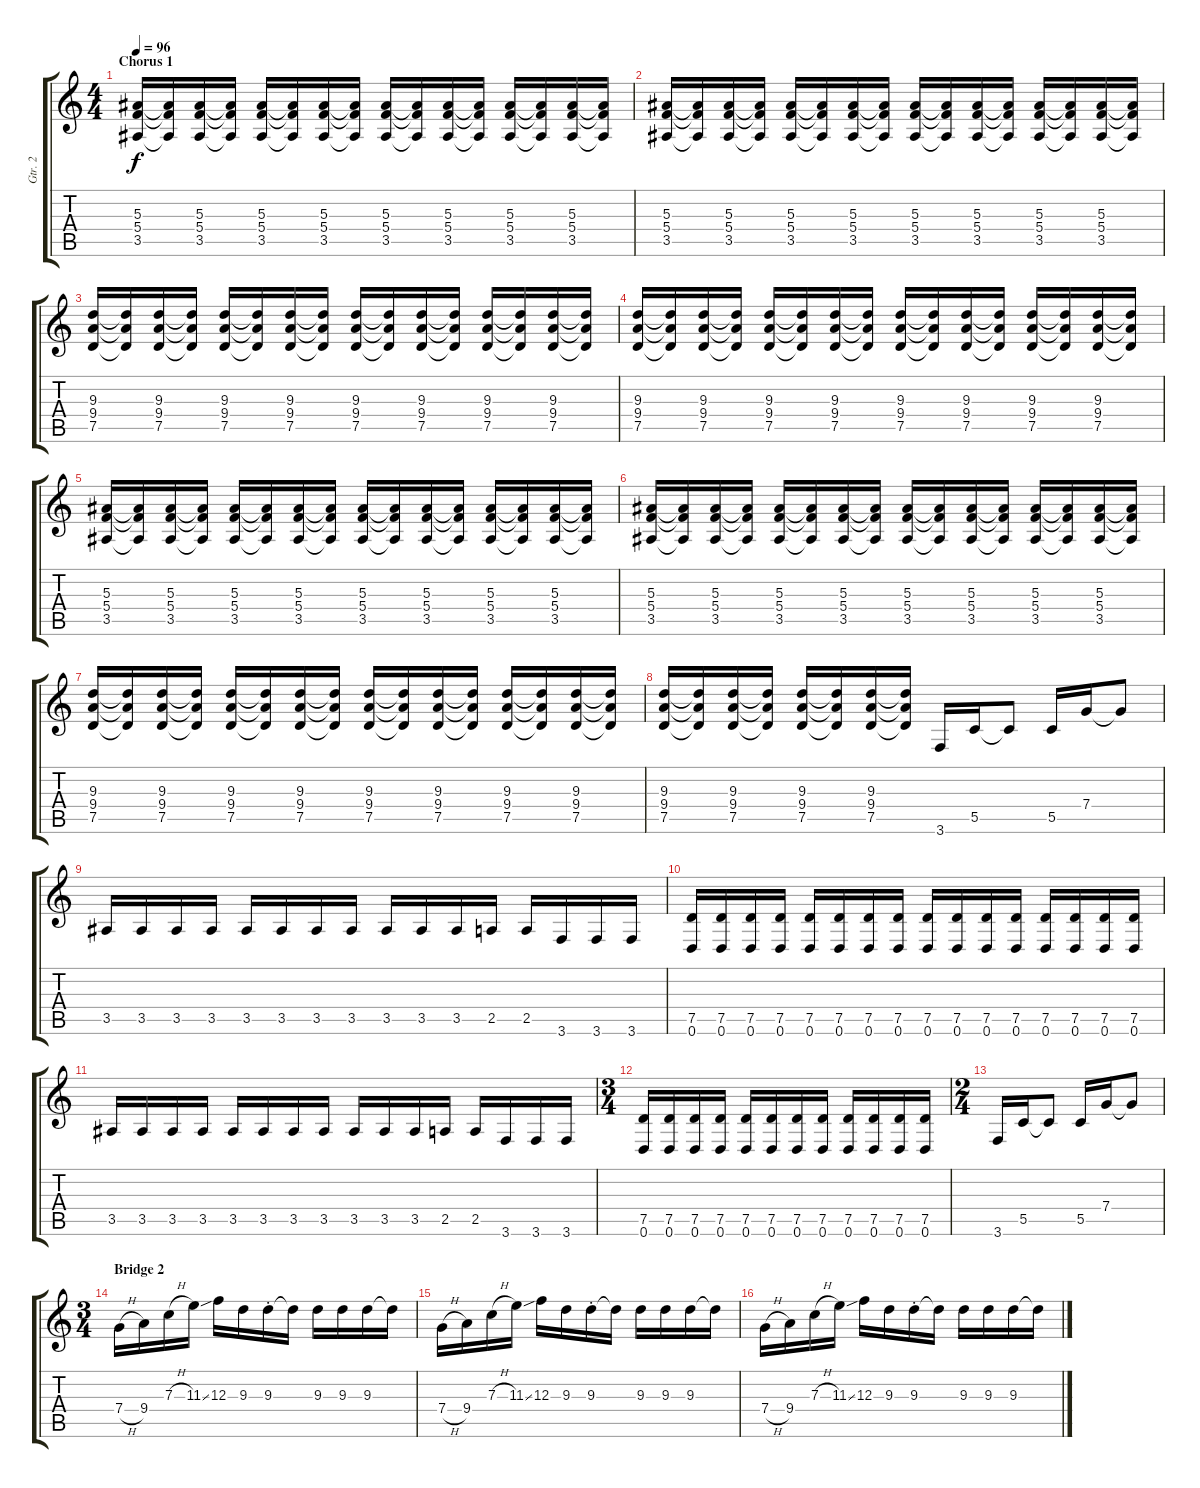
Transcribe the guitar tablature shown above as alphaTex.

\track ("Gtr. 2" "Gtr. 2") {instrument distortionguitar}
\staff {score tabs}
\tuning (D4 A3 F3 C3 G2 D2) {hide}
\ts (4 4)
\section ("" "Chorus 1")
\tempo 96
\clef g2
\ks c
(5.3 5.4 3.5).16{dy f} (5.3{t} 5.4{t} 3.5{t}).16 (5.3 5.4 3.5).16 (5.3{t} 5.4{t} 3.5{t}).16 (5.3 5.4 3.5).16 (5.3{t} 5.4{t} 3.5{t}).16 (5.3 5.4 3.5).16 (5.3{t} 5.4{t} 3.5{t}).16 (5.3 5.4 3.5).16 (5.3{t} 5.4{t} 3.5{t}).16 (5.3 5.4 3.5).16 (5.3{t} 5.4{t} 3.5{t}).16 (5.3 5.4 3.5).16 (5.3{t} 5.4{t} 3.5{t}).16 (5.3 5.4 3.5).16 (5.3{t} 5.4{t} 3.5{t}).16 |
(5.3 5.4 3.5).16 (5.3{t} 5.4{t} 3.5{t}).16 (5.3 5.4 3.5).16 (5.3{t} 5.4{t} 3.5{t}).16 (5.3 5.4 3.5).16 (5.3{t} 5.4{t} 3.5{t}).16 (5.3 5.4 3.5).16 (5.3{t} 5.4{t} 3.5{t}).16 (5.3 5.4 3.5).16 (5.3{t} 5.4{t} 3.5{t}).16 (5.3 5.4 3.5).16 (5.3{t} 5.4{t} 3.5{t}).16 (5.3 5.4 3.5).16 (5.3{t} 5.4{t} 3.5{t}).16 (5.3 5.4 3.5).16 (5.3{t} 5.4{t} 3.5{t}).16 |
(9.3 9.4 7.5).16 (9.3{t} 9.4{t} 7.5{t}).16 (9.3 9.4 7.5).16 (9.3{t} 9.4{t} 7.5{t}).16 (9.3 9.4 7.5).16 (9.3{t} 9.4{t} 7.5{t}).16 (9.3 9.4 7.5).16 (9.3{t} 9.4{t} 7.5{t}).16 (9.3 9.4 7.5).16 (9.3{t} 9.4{t} 7.5{t}).16 (9.3 9.4 7.5).16 (9.3{t} 9.4{t} 7.5{t}).16 (9.3 9.4 7.5).16 (9.3{t} 9.4{t} 7.5{t}).16 (9.3 9.4 7.5).16 (9.3{t} 9.4{t} 7.5{t}).16 |
(9.3 9.4 7.5).16 (9.3{t} 9.4{t} 7.5{t}).16 (9.3 9.4 7.5).16 (9.3{t} 9.4{t} 7.5{t}).16 (9.3 9.4 7.5).16 (9.3{t} 9.4{t} 7.5{t}).16 (9.3 9.4 7.5).16 (9.3{t} 9.4{t} 7.5{t}).16 (9.3 9.4 7.5).16 (9.3{t} 9.4{t} 7.5{t}).16 (9.3 9.4 7.5).16 (9.3{t} 9.4{t} 7.5{t}).16 (9.3 9.4 7.5).16 (9.3{t} 9.4{t} 7.5{t}).16 (9.3 9.4 7.5).16 (9.3{t} 9.4{t} 7.5{t}).16 |
(5.3 5.4 3.5).16 (5.3{t} 5.4{t} 3.5{t}).16 (5.3 5.4 3.5).16 (5.3{t} 5.4{t} 3.5{t}).16 (5.3 5.4 3.5).16 (5.3{t} 5.4{t} 3.5{t}).16 (5.3 5.4 3.5).16 (5.3{t} 5.4{t} 3.5{t}).16 (5.3 5.4 3.5).16 (5.3{t} 5.4{t} 3.5{t}).16 (5.3 5.4 3.5).16 (5.3{t} 5.4{t} 3.5{t}).16 (5.3 5.4 3.5).16 (5.3{t} 5.4{t} 3.5{t}).16 (5.3 5.4 3.5).16 (5.3{t} 5.4{t} 3.5{t}).16 |
(5.3 5.4 3.5).16 (5.3{t} 5.4{t} 3.5{t}).16 (5.3 5.4 3.5).16 (5.3{t} 5.4{t} 3.5{t}).16 (5.3 5.4 3.5).16 (5.3{t} 5.4{t} 3.5{t}).16 (5.3 5.4 3.5).16 (5.3{t} 5.4{t} 3.5{t}).16 (5.3 5.4 3.5).16 (5.3{t} 5.4{t} 3.5{t}).16 (5.3 5.4 3.5).16 (5.3{t} 5.4{t} 3.5{t}).16 (5.3 5.4 3.5).16 (5.3{t} 5.4{t} 3.5{t}).16 (5.3 5.4 3.5).16 (5.3{t} 5.4{t} 3.5{t}).16 |
(9.3 9.4 7.5).16 (9.3{t} 9.4{t} 7.5{t}).16 (9.3 9.4 7.5).16 (9.3{t} 9.4{t} 7.5{t}).16 (9.3 9.4 7.5).16 (9.3{t} 9.4{t} 7.5{t}).16 (9.3 9.4 7.5).16 (9.3{t} 9.4{t} 7.5{t}).16 (9.3 9.4 7.5).16 (9.3{t} 9.4{t} 7.5{t}).16 (9.3 9.4 7.5).16 (9.3{t} 9.4{t} 7.5{t}).16 (9.3 9.4 7.5).16 (9.3{t} 9.4{t} 7.5{t}).16 (9.3 9.4 7.5).16 (9.3{t} 9.4{t} 7.5{t}).16 |
(9.3 9.4 7.5).16 (9.3{t} 9.4{t} 7.5{t}).16 (9.3 9.4 7.5).16 (9.3{t} 9.4{t} 7.5{t}).16 (9.3 9.4 7.5).16 (9.3{t} 9.4{t} 7.5{t}).16 (9.3 9.4 7.5).16 (9.3{t} 9.4{t} 7.5{t}).16 3.6.16 5.5.16 5.5{t}.8 5.5.16 7.4.16 7.4{t}.8 |
3.5.16{instrument electricguitarmuted} 3.5.16 3.5.16 3.5.16 3.5.16 3.5.16 3.5.16 3.5.16 3.5.16 3.5.16 3.5.16 2.5.16 2.5.16 3.6.16 3.6.16 3.6.16 |
(7.5 0.6).16 (7.5 0.6).16 (7.5 0.6).16 (7.5 0.6).16 (7.5 0.6).16 (7.5 0.6).16 (7.5 0.6).16 (7.5 0.6).16 (7.5 0.6).16 (7.5 0.6).16 (7.5 0.6).16 (7.5 0.6).16 (7.5 0.6).16 (7.5 0.6).16 (7.5 0.6).16 (7.5 0.6).16 |
3.5.16 3.5.16 3.5.16 3.5.16 3.5.16 3.5.16 3.5.16 3.5.16 3.5.16 3.5.16 3.5.16 2.5.16 2.5.16 3.6.16 3.6.16 3.6.16 |
\ts (3 4)
(7.5 0.6).16 (7.5 0.6).16 (7.5 0.6).16 (7.5 0.6).16 (7.5 0.6).16 (7.5 0.6).16 (7.5 0.6).16 (7.5 0.6).16 (7.5 0.6).16 (7.5 0.6).16 (7.5 0.6).16 (7.5 0.6).16 |
\ts (2 4)
3.6.16{instrument distortionguitar} 5.5.16 5.5{t}.8 5.5.16 7.4.16 7.4{t}.8 |
\ts (3 4)
\section ("" "Bridge 2")
7.4{h}.16 9.4.16 7.3{h}.16 11.3{ss}.16 12.3.16 9.3.16 9.3{st}.16 9.3{t}.16 9.3.16 9.3.16 9.3.16 9.3{t}.16 |
7.4{h}.16 9.4.16 7.3{h}.16 11.3{ss}.16 12.3.16 9.3.16 9.3{st}.16 9.3{t}.16 9.3.16 9.3.16 9.3.16 9.3{t}.16 |
7.4{h}.16 9.4.16 7.3{h}.16 11.3{ss}.16 12.3.16 9.3.16 9.3{st}.16 9.3{t}.16 9.3.16 9.3.16 9.3.16 9.3{t}.16
